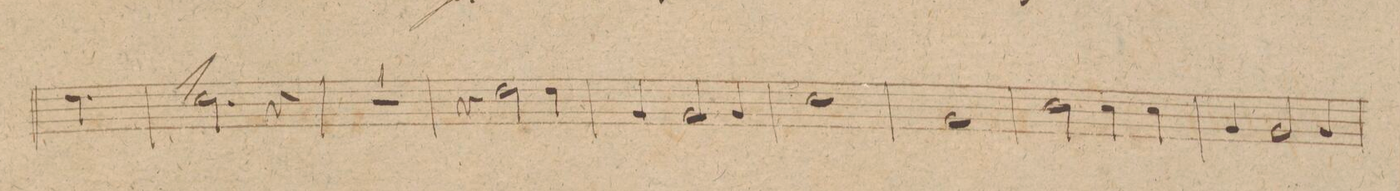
**kern	**dynam
*I"Trompetto. 2do in A.	*
*clefG2	*
*k[f#c#g#]	*
*met(c)	*
*M4/4	*
4.b\	.
=6	=6
*2\right	*
2.a^\	.
4r	.
=7	=7
1r	.
=8	=8
4r	.
2b\	.
4b\	.
=9	=9
4e/	.
2e/	.
4e/	.
=10	=10
1a	.
=11	=11
1e	.
=12	=12
2a\	.
4a\	.
4a\	.
=13	=13
4e/	.
2e/	.
4e/	.
=14	=14
*-	*-
